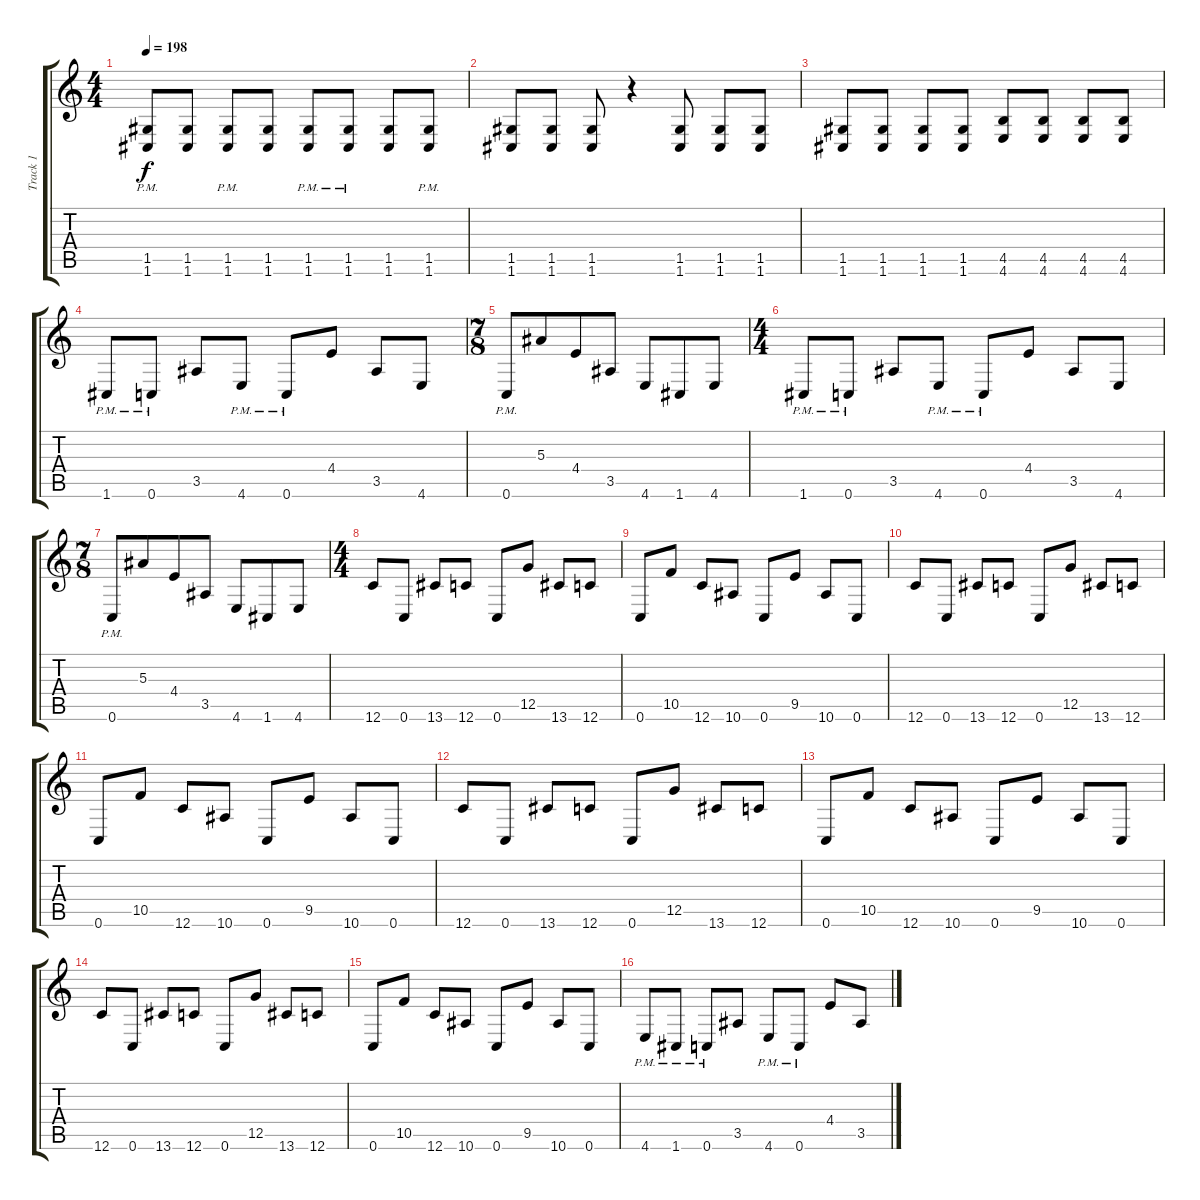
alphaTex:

\track ("Track 1" "Track 1") {instrument distortionguitar}
\staff {score tabs}
\tuning (D4 A3 F3 C3 G2 C2) {hide}
\ts (4 4)
\tempo 198
\clef g2
\ks c
(1.5{pm} 1.6{pm}).8{dy f} (1.5 1.6).8 (1.5{pm} 1.6{pm}).8 (1.5 1.6).8 (1.5{pm} 1.6{pm}).8 (1.5{pm} 1.6{pm}).8 (1.5 1.6).8 (1.5{pm} 1.6{pm}).8 |
(1.5 1.6).8 (1.5 1.6).8 (1.5 1.6).8 r.4 (1.5 1.6).8 (1.5 1.6).8 (1.5 1.6).8 |
(1.5 1.6).8 (1.5 1.6).8 (1.5 1.6).8 (1.5 1.6).8 (4.5 4.6).8 (4.5 4.6).8 (4.5 4.6).8 (4.5 4.6).8 |
1.6{pm}.8 0.6{pm}.8 3.5.8 4.6{pm}.8 0.6{pm}.8 4.4.8 3.5.8 4.6.8 |
\ts (7 8)
0.6{pm}.8 5.3.8 4.4.8 3.5.8 4.6.8 1.6.8 4.6.8 |
\ts (4 4)
1.6{pm}.8 0.6{pm}.8 3.5.8 4.6{pm}.8 0.6{pm}.8 4.4.8 3.5.8 4.6.8 |
\ts (7 8)
0.6{pm}.8 5.3.8 4.4.8 3.5.8 4.6.8 1.6.8 4.6.8 |
\ts (4 4)
12.6.8 0.6.8 13.6.8 12.6.8 0.6.8 12.5.8 13.6.8 12.6.8 |
0.6.8 10.5.8 12.6.8 10.6.8 0.6.8 9.5.8 10.6.8 0.6.8 |
12.6.8 0.6.8 13.6.8 12.6.8 0.6.8 12.5.8 13.6.8 12.6.8 |
0.6.8 10.5.8 12.6.8 10.6.8 0.6.8 9.5.8 10.6.8 0.6.8 |
12.6.8 0.6.8 13.6.8 12.6.8 0.6.8 12.5.8 13.6.8 12.6.8 |
0.6.8 10.5.8 12.6.8 10.6.8 0.6.8 9.5.8 10.6.8 0.6.8 |
12.6.8 0.6.8 13.6.8 12.6.8 0.6.8 12.5.8 13.6.8 12.6.8 |
0.6.8 10.5.8 12.6.8 10.6.8 0.6.8 9.5.8 10.6.8 0.6.8 |
4.6{pm}.8 1.6{pm}.8 0.6{pm}.8 3.5.8 4.6{pm}.8 0.6{pm}.8 4.4.8 3.5.8
